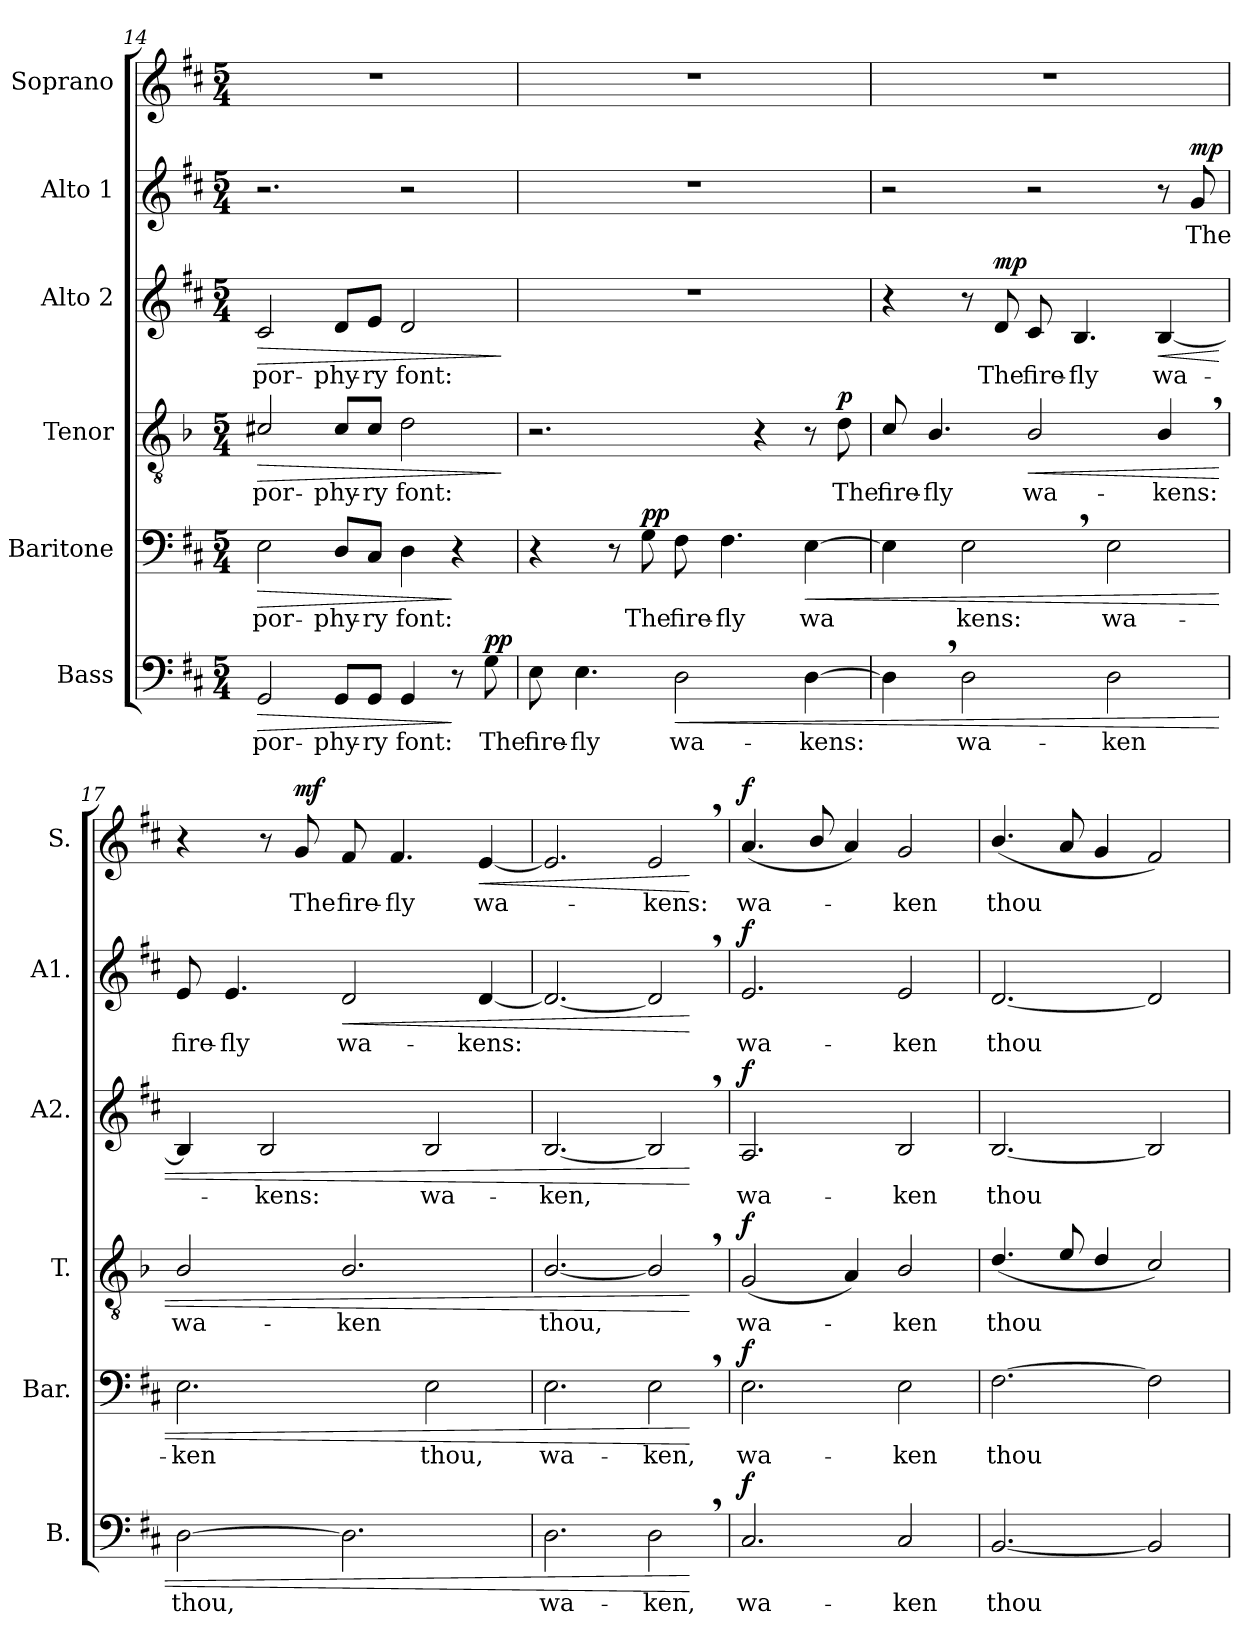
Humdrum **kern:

**kern	**text	**dynam	**kern	**text	**dynam	**kern	**text	**dynam	**kern	**text	**dynam	**kern	**text	**dynam	**kern	**text	**dynam
*part6	*part6	*part6	*part5	*part5	*part5	*part4	*part4	*part4	*part3	*part3	*part3	*part2	*part2	*part2	*part1	*part1	*part1
*staff6	*staff6	*staff6	*staff5	*staff5	*staff5	*staff4	*staff4	*staff4	*staff3	*staff3	*staff3	*staff2	*staff2	*staff2	*staff1	*staff1	*staff1
*I"Bass	*	*	*I"Baritone	*	*	*I"Tenor	*	*	*I"Alto 2	*	*	*I"Alto 1	*	*	*I"Soprano	*	*
*I'B.	*	*	*I'Bar.	*	*	*I'T.	*	*	*I'A2.	*	*	*I'A1.	*	*	*I'S.	*	*
*clefF4	*	*	*clefF4	*	*	*clefGv2	*	*	*clefG2	*	*	*clefG2	*	*	*clefG2	*	*
*	*	*	*	*	*	*ITrd2c3	*	*	*	*	*	*	*	*	*	*	*
*k[f#c#]	*	*	*k[f#c#]	*	*	*k[f#c#]	*	*	*k[f#c#]	*	*	*k[f#c#]	*	*	*k[f#c#]	*	*
*M5/4	*	*	*M5/4	*	*	*M5/4	*	*	*M5/4	*	*	*M5/4	*	*	*M5/4	*	*
=14	=14	=14	=14	=14	=14	=14	=14	=14	=14	=14	=14	=14	=14	=14	=14	=14	=14
!	!	!LO:HP:b	!	!	!LO:HP:b	!	!	!LO:HP:b	!	!	!LO:HP:b	!	!	!	!	!	!
2GG/	por-	>	2E\	por-	>	2A#X/	por-	>	2c#i/	por-	>	2.r	.	.	4%5r	.	.
8GG/L	-phy-	.	8D/L	-phy-	.	8A#/L	-phy-	.	8d/L	-phy-	.	.	.	.	.	.	.
8GG/J	-ry	.	8C#/J	-ry	.	8A#/J	-ry	.	8e/J	-ry	.	.	.	.	.	.	.
4GG/	font:	.	4D\	font:	.	2B\	font:	.	2d/	font:	.	2r	.	.	.	.	.
8r	.	]	4r	.	]	.	.	.	.	.	.	.	.	.	.	.	.
!	!	!LO:DY:a	!	!	!	!	!	!	!	!	!	!	!	!	!	!	!
8G\	The	pp	.	.	.	.	.	.	.	.	.	.	.	.	.	.	.
.	.	.	.	.	.	.	.	]	.	.	]	.	.	.	.	.	.
!!LO:PB:g=z
=15	=15	=15	=15	=15	=15	=15	=15	=15	=15	=15	=15	=15	=15	=15	=15	=15	=15
8E\	fire-	.	4r	.	.	2.r	.	.	4%5r	.	.	4%5r	.	.	4%5r	.	.
4.E\	-fly	.	.	.	.	.	.	.	.	.	.	.	.	.	.	.	.
.	.	.	8r	.	.	.	.	.	.	.	.	.	.	.	.	.	.
!	!	!	!	!	!LO:DY:a	!	!	!	!	!	!	!	!	!	!	!	!
.	.	.	8G\	The	pp	.	.	.	.	.	.	.	.	.	.	.	.
!	!	!LO:HP:b	!	!	!	!	!	!	!	!	!	!	!	!	!	!	!
2D\	wa-	<	8F#\	fire-	.	.	.	.	.	.	.	.	.	.	.	.	.
.	.	.	4.F#\	-fly	.	.	.	.	.	.	.	.	.	.	.	.	.
.	.	.	.	.	.	4r	.	.	.	.	.	.	.	.	.	.	.
!	!	!	!	!	!LO:HP:b	!	!	!	!	!	!	!	!	!	!	!	!
[4D\	-kens:	.	[4E\	-wa	<	8r	.	.	.	.	.	.	.	.	.	.	.
!	!	!	!	!	!	!	!	!LO:DY:a	!	!	!	!	!	!	!	!	!
.	.	.	.	.	.	8B\	The	p	.	.	.	.	.	.	.	.	.
=16	=16	=16	=16	=16	=16	=16	=16	=16	=16	=16	=16	=16	=16	=16	=16	=16	=16
4D,\]	.	.	4E\]	.	.	8A/	fire-	.	4r	.	.	2r	.	.	4%5r	.	.
.	.	.	.	.	.	4.G/	-fly	.	.	.	.	.	.	.	.	.	.
2D\	wa-	.	2E,\	kens:	.	.	.	.	8r	.	.	.	.	.	.	.	.
!	!	!	!	!	!	!	!	!	!	!	!LO:DY:a	!	!	!	!	!	!
.	.	.	.	.	.	.	.	.	8d/	The	mp	.	.	.	.	.	.
!	!	!	!	!	!	!	!	!LO:HP:b	!	!	!	!	!	!	!	!	!
.	.	.	.	.	.	2G/	wa-	<	8c#/	fire-	.	2r	.	.	.	.	.
.	.	.	.	.	.	.	.	.	4.B/	-fly	.	.	.	.	.	.	.
2D\	-ken	.	2E\	wa-	.	.	.	.	.	.	.	.	.	.	.	.	.
!	!	!	!	!	!	!	!	!	!	!	!LO:HP:b	!	!	!	!	!	!
.	.	.	.	.	.	4G,/	-kens:	.	[4B/	wa-	<	8r	.	.	.	.	.
!	!	!	!	!	!	!	!	!	!	!	!	!	!	!LO:DY:a	!	!	!
.	.	.	.	.	.	.	.	.	.	.	.	8g/	The	mp	.	.	.
=17	=17	=17	=17	=17	=17	=17	=17	=17	=17	=17	=17	=17	=17	=17	=17	=17	=17
[2D\	thou,	.	2.E\	-ken	.	2G/	wa-	.	4B/]	.	.	8e/	fire-	.	4r	.	.
.	.	.	.	.	.	.	.	.	.	.	.	4.e/	-fly	.	.	.	.
.	.	.	.	.	.	.	.	.	2B/	-kens:	.	.	.	.	8r	.	.
!	!	!	!	!	!	!	!	!	!	!	!	!	!	!	!	!	!LO:DY:a
.	.	.	.	.	.	.	.	.	.	.	.	.	.	.	8g/	The	mf
!	!	!	!	!	!	!	!	!	!	!	!	!	!	!LO:HP:b	!	!	!
2.D\]	.	.	.	.	.	2.G/	-ken	.	.	.	.	2d/	wa-	<	8f#/	fire-	.
.	.	.	.	.	.	.	.	.	.	.	.	.	.	.	4.f#/	-fly	.
.	.	.	2E\	thou,	.	.	.	.	2B/	wa-	.	.	.	.	.	.	.
!	!	!	!	!	!	!	!	!	!	!	!	!	!	!	!	!	!LO:HP:b
.	.	.	.	.	.	.	.	.	.	.	.	[4d/	-kens:	.	[4e/	wa-	<
=18	=18	=18	=18	=18	=18	=18	=18	=18	=18	=18	=18	=18	=18	=18	=18	=18	=18
2.D\	wa-	.	2.E\	wa-	.	[2.G/	thou,	.	[2.B/	-ken,	.	2.d/_	.	.	2.e/]	.	.
2D,\	-ken,	.	2E,\	-ken,	.	2G,/]	.	.	2B,/]	.	.	2d,/]	.	.	2e,/	-kens:	.
.	.	[	.	.	[	.	.	[	.	.	[	.	.	[	.	.	[
=19	=19	=19	=19	=19	=19	=19	=19	=19	=19	=19	=19	=19	=19	=19	=19	=19	=19
!	!	!LO:DY:a	!	!	!LO:DY:a	!	!	!LO:DY:a	!	!	!LO:DY:a	!	!	!LO:DY:a	!	!	!LO:DY:a
2.C#/	wa-	f	2.E\	wa-	f	(2E/	wa-	f	2.A/	wa-	f	2.e/	wa-	f	(4.a/	wa-	f
.	.	.	.	.	.	.	.	.	.	.	.	.	.	.	8b/	.	.
.	.	.	.	.	.	4F#/)	.	.	.	.	.	.	.	.	4a/)	.	.
2C#/	-ken	.	2E\	-ken	.	2G/	-ken	.	2B/	-ken	.	2e/	ken	.	2g/	-ken	.
!!LO:LB:g=z
=20	=20	=20	=20	=20	=20	=20	=20	=20	=20	=20	=20	=20	=20	=20	=20	=20	=20
[2.BB/	thou	.	[2.F#\	thou	.	(4.B/	thou	.	[2.B/	thou	.	[2.d/	thou	.	(4.b/	thou	.
.	.	.	.	.	.	8c#/	.	.	.	.	.	.	.	.	8a/	.	.
.	.	.	.	.	.	4B/	.	.	.	.	.	.	.	.	4g/	.	.
2BB/]	.	.	2F#\]	.	.	2A/)	.	.	2B/]	.	.	2d/]	.	.	2f#/)	.	.
=	=	=	=	=	=	=	=	=	=	=	=	=	=	=	=	=	=
*-	*-	*-	*-	*-	*-	*-	*-	*-	*-	*-	*-	*-	*-	*-	*-	*-	*-
